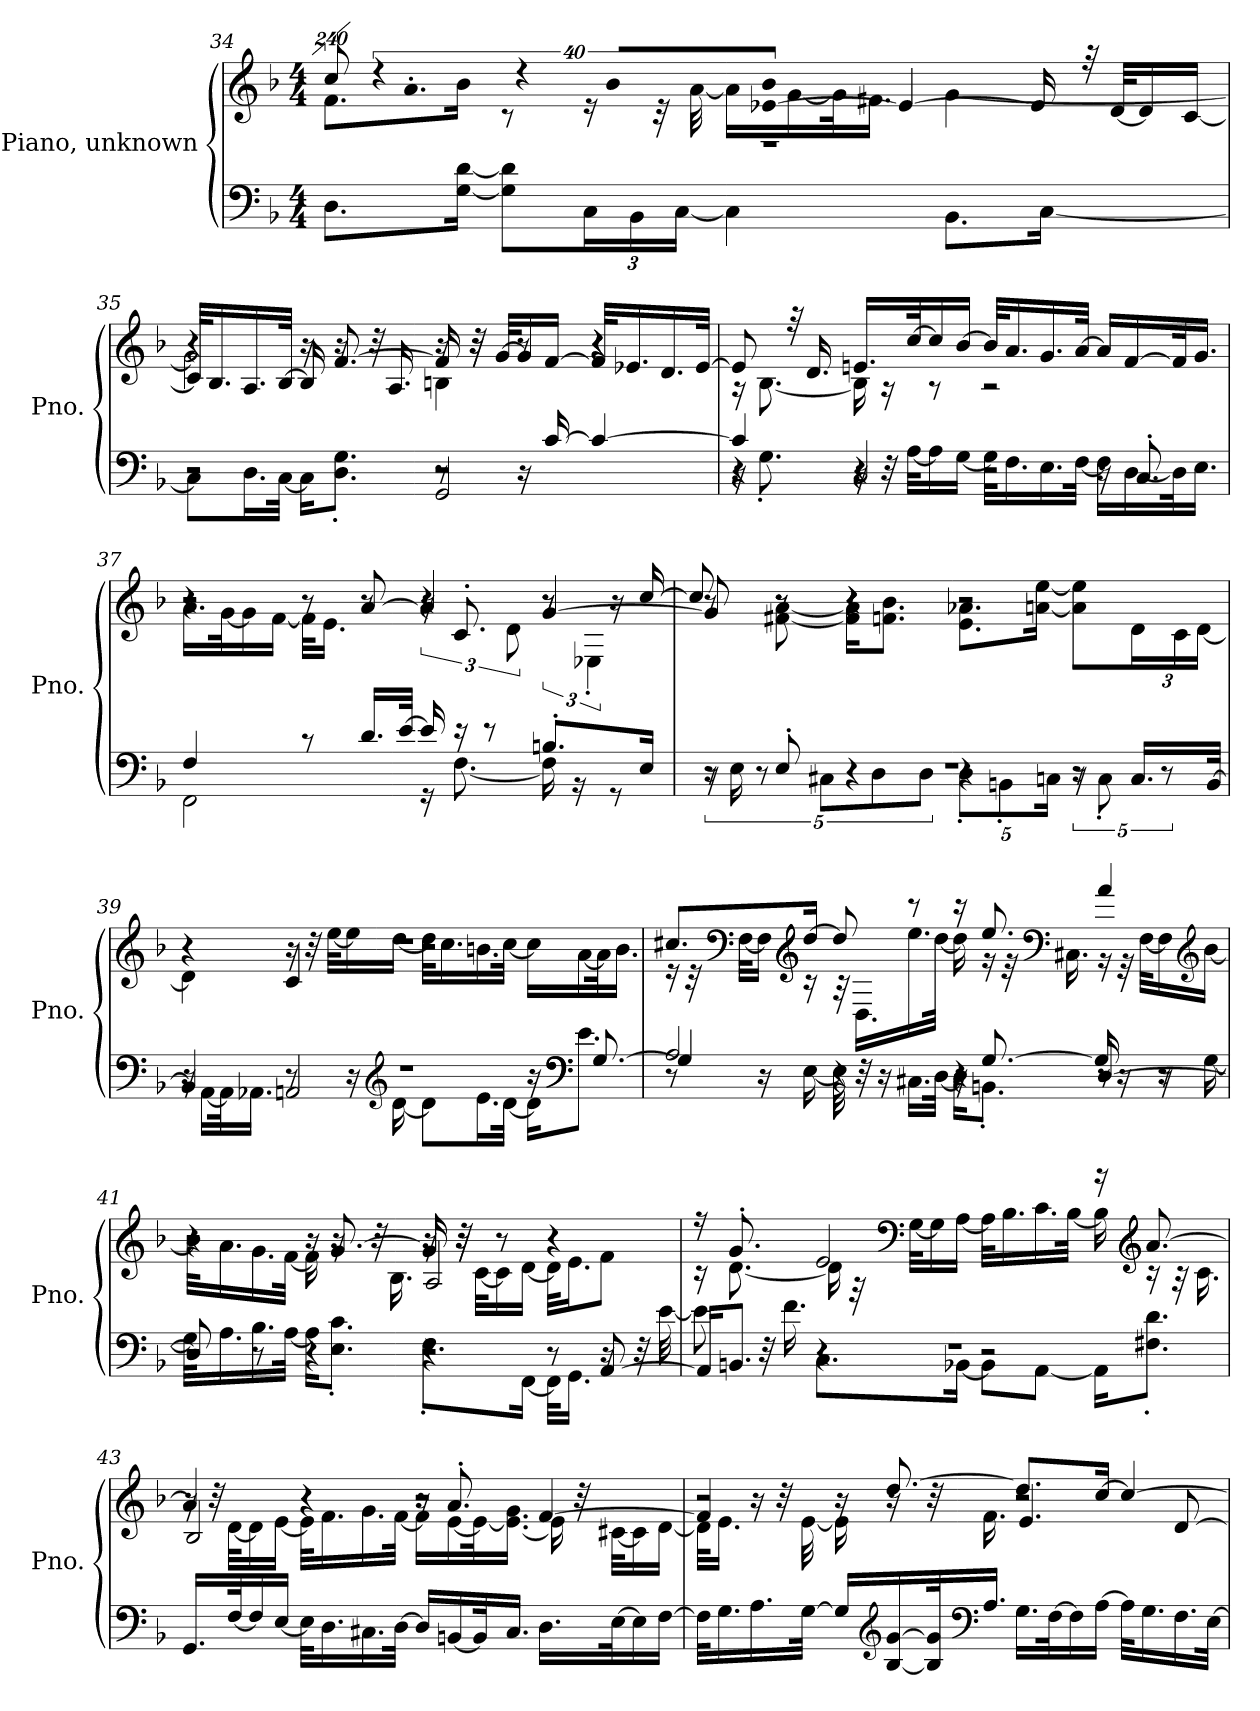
**kern	**kern
*part1	*part1
*staff2	*staff1
*I"Piano, unknown	*
*I'Pno.	*
!!LO:LB:g=z
*clefF4	*clefG2
*k[b-]	*k[b-]
*M4/4	*M4/4
=34	=34
*^	*
!	!	!LO:N:vis=16
*	*	*^
1r	8.D\L	1920%137cc/	8.f\L
!	!	!LO:N:vis=32	!
.	.	640%23r	.
!	!	!LO:N:vis=16.	!
.	.	960%103a'/	.
.	[16G\ [16d\Jk	.	16b-\Jk
!	!	!LO:N:vis=16	!
.	.	1920%137r	.
.	8G\] 8d\]L	.	8r
!	!	!LO:N:vis=16	!
.	.	1920%137b-/KL	.
!	!	!LO:N:vis=8	!
.	.	[960%137e-X/ 960%137b-/J	.
*	*Xbrackettup	*	*
.	24C\L	.	16r
.	24BB-\	.	.
.	.	.	32r
.	[24C\JJ	.	.
.	.	.	[32a\
.	4C\]	4e-/_	16a\LL]
.	.	.	[16g\
.	.	.	32g\K]
.	.	.	16.f#X\JJ
.	8.BB-\L	16e-/]	[4g\
.	.	32r	.
.	.	[32d/KLL	.
.	.	16d/]	.
.	[16C\Jk	[16c/JJ	.
!!LO:PB:g=z
=35	=35	=35	=35
*	*^	*	*^
2r	8C\L]	2r	32c/KLL]	2g\]	4r
.	.	.	16.B-/	.	.
.	16.D\L	.	16.A/	.	.
.	[32C\JJk	.	[32B-/JJk	.	.
.	16C\KL]	.	16B-/]	.	16r
.	8.D\' 8.G\'J	.	16r	.	[8.f/
.	.	.	32r	.	.
.	.	.	16.A/	.	.
8r	2r	2GG/	16r	4Bn\	16f/]
.	.	.	32r	.	16r
.	.	.	[32g/KLL	.	.
16r	.	.	16g/]	.	8r
[16c/	.	.	[16f/JJ	.	.
4c/_	.	.	32f/KLL]	4r	4r
.	.	.	16.e-X/	.	.
.	.	.	16.d/	.	.
.	.	.	[32e-/JJk	.	.
*	*	*	*	*v	*v
!!LO:LB:g=z
=36	=36	=36	=36	=36
4c/]	16r	4r	8e-/]	16r
.	8.G'\	.	.	[8.B-\
.	.	.	32r	.
.	.	.	16.d/	.
4r	16r	2C/	16.en/LL	16B-\]
.	32r	.	.	16r
.	[32A\KLL	.	[32cc/K	.
.	16A\]	.	16cc/]	8r
.	[16G\JJ	.	[16b-/JJ	.
2r	32G\KLL]	.	32b-/KLL]	2r
.	16.F\	.	16.a/	.
.	16.E\	.	16.g/	.
.	[32F\JJk	.	[32a/JJk	.
.	16F\LL]	16r	16a/LL]	.
.	[16D\	8.C'/	[16f/	.
.	32D\K]	.	32f/K]	.
.	16.E\JJ	.	16.g/JJ	.
*	*v	*v	*	*
!!LO:LB:g=z
=37	=37	=37	=37
*	*	*	*^
4F/	2FF\	4r	16.a\LL	2r
.	.	.	[32g\K	.
.	.	.	16g\]	.
.	.	.	[16f\JJ	.
8r	.	8r	32f\KLL]	.
.	.	.	16.e\JJ	.
16.d/LL	.	[8a/	8r	.
[32e/JJk	.	.	.	.
16e/]	16r	4a/]	6r	16r
16r	[8.F\	.	.	8.c'/
8r	.	.	.	.
.	.	.	12d\	.
8.Bn'/L	16F\]	[4g/	12r	8r
.	16r	.	.	.
.	.	.	6E-X'\	.
.	8r	.	.	16r
16E/Jk	.	.	.	[16cc/
=38	=38	=38	=38	=38
*	*brackettup	*	*	*
*	*^	*	*	*
1r	20r	8r	8g/]	8r	8cc/]
.	20E\	.	.	.	.
.	10r	.	.	.	.
.	.	8E'/	8r	[8f#X\ [8a\	8r
.	10C#X\L	.	.	.	.
.	.	4r	4r	16f#\] 16a\]KL	4r
.	10D\	.	.	.	.
.	.	.	.	8.fn\ 8.b-\J	.
.	10D\J	.	.	.	.
.	10D'\L	4r	2r	8.e\ 8.a-X\L	2r
.	10BBn'\	.	.	.	.
.	.	.	.	[16an\ [16ee\Jk	.
.	20Cn\Jk	.	.	.	.
.	20r	8r	.	8a\] 8ee\]L	.
.	10C'\	.	.	.	.
*	*	*	*	*Xbrackettup	*
.	.	16.C/LL	.	24d\L	.
.	10r	.	.	.	.
.	.	.	.	24c\	.
.	.	.	.	[24d\JJ	.
.	.	[32BB/JJk	.	.	.
!!LO:LB:g=z	!!	!!
=39	=39	=39	=39	=39	=39
1r	16r	4BB/]	1r	4d\]	4r
.	[16AA\LL	.	.	.	.
.	32AA\K]	.	.	.	.
.	16.AA-X\JJ	.	.	.	.
.	8r	2AAn/	.	16r	4c/
.	.	.	.	32r	.
.	.	.	.	[32ee\KLL	.
.	16r	.	.	16ee\]	.
*clefG2	*	*	*	*	*
.	[16d\	.	.	[16dd\JJ	.
.	8d\L]	.	.	32dd\KLL]	2r
.	.	.	.	16.cc\	.
.	16.e\L	.	.	16.bn\	.
.	[32d\JJk	.	.	[32cc\JJk	.
.	16d\KL]	16r	.	16cc\LL]	.
*clefF4	*	*	*	*	*
.	8.e\J	[8.G/	.	[16a\	.
.	.	.	.	32a\K]	.
.	.	.	.	16.b\JJ	.
*	*	*	*	*v	*v
!!LO:LB:g=z
=40	=40	=40	=40	=40
2A/	8r	4G/]	8.cc#X/L	16r
.	.	.	.	32r
*	*	*	*clefF4	*
.	.	.	.	[32F\KLL
.	16r	.	.	16F\JJ]
*	*	*	*clefG2	*
.	[16E\	.	[16dd/Jk	16r
.	32E\]	4r	8dd/]	32r
.	32r	.	.	16.D\LL
.	16r	.	.	.
.	16.C#X\LL	.	8r	16.ee\
.	[32D\JJk	.	.	[32dd\JJk
4r	16D\KL]	16r	16r	16dd\]
.	8.BBn'\J	[8.G/	8.ee/	16r
.	.	.	.	32r
*	*	*	*clefF4	*
.	.	.	.	16.C#X\
[4D/	8r	16G/]	4a/	16r
.	.	16r	.	32r
.	.	.	.	[32F\KLL
.	16r	8r	.	16F\]
*	*	*	*clefG2	*
.	[16G\	.	.	[16b-\JJ
!!LO:LB:g=z
=41	=41	=41	=41	=41
*	*	*	*	*^
8D/]	32G\KLL]	2r	4r	32b-\KLL]	2r
.	16.A\	.	.	16.a\	.
8r	16.B-\	.	.	16.g\	.
.	[32A\JJk	.	.	[32f\JJk	.
4r	16A\KL]	.	16r	16f\]	.
.	8.E\' 8.c\'J	.	[8.g/	16r	.
.	.	.	.	32r	.
.	.	.	.	16.B-\	.
2r	8.F'\L	4r	16g/]	16r	2A/
.	.	.	16r	32r	.
.	.	.	.	[32c\KLL	.
.	.	.	8r	16c\]	.
.	[16FF\Jk	.	.	[16d\JJ	.
.	32FF\KLL]	8r	4r	32d\KLL]	.
.	16.GG\JJ	.	.	16.e\J	.
.	16r	[8AA/	.	8f\J	.
.	32r	.	.	.	.
.	[32e\	.	.	.	.
*	*	*	*	*v	*v
!!LO:PB:g=z
=42	=42	=42	=42	=42
1r	8e\]	16AA/KL]	16r	16r
.	.	8.BBn/J	8.g'/	[8.d\
.	32r	.	.	.
.	16.f\	.	.	.
.	8.C\L	4r	2e/	16d\]
.	.	.	.	32r
*	*	*	*clefF4	*
.	.	.	.	[32G\KLL
.	.	.	.	16G\]
.	[16BB-X\Jk	.	.	[16A\JJ
.	8BB-\L]	2r	.	32A\KLL]
.	.	.	.	16.B-\
.	[8AA\J	.	.	16.c\
.	.	.	.	[32B-\JJk
.	16AA\KL]	.	16r	16B-\]
*	*	*	*clefG2	*
.	8.F#X\' 8.d\'J	.	[8.a/	16r
.	.	.	.	32r
.	.	.	.	16.c\
*v	*v	*v	*	*
!!LO:LB:g=z
=43	=43	=43
*	*	*^
16.GG/LL	4a/]	16r	2B-/
.	.	32r	.
[32F/K	.	[32d\KLL	.
16F/]	.	16d\]	.
[16E/JJ	.	[16e\JJ	.
32E\KLL]	4r	32e\KLL]	.
16.D\	.	16.f\	.
16.C#X\	.	16.g\	.
[32D\JJk	.	[32f\JJk	.
16D/LL]	16r	16f\LL]	2r
[16BBn/	8.a'/	[16e\	.
32BB/K]	.	32e\K_	.
16.C#/JJ	.	16.e\_ 16.g\JJ	.
16.D\LL	[4f/	16e\]	.
.	.	32r	.
[32E\K	.	[32c#X\KLL	.
16E\]	.	16c#\]	.
[16F\JJ	.	[16d\JJ	.
!!LO:LB:g=z	!!	!!
=44	=44	=44	=44
32F\KLL]	4f/]	32d\KLL]	2r
16.G\	.	16.e\JJ	.
16.A\	.	16r	.
.	.	32r	.
[32G\JJk	.	[32e\	.
16G/LL]	16r	16e\]	.
*clefG2	*	*	*
[16B-/ [16g/	[8.dd/	16r	.
32B-/] 32g/]K	.	32r	.
*clefF4	*	*	*
16.A/JJ	.	16.f\	.
16.G\LL	8.dd/L]	2r	4.e/
[32F\K	.	.	.
16F\]	.	.	.
[16A\JJ	[16cc/Jk	.	.
32A\KLL]	4cc/_	.	.
16.G\	.	.	.
16.F\	.	.	[8d/
[32E\JJk	.	.	.
*	*v	*v	*v
=	=
*-	*-
